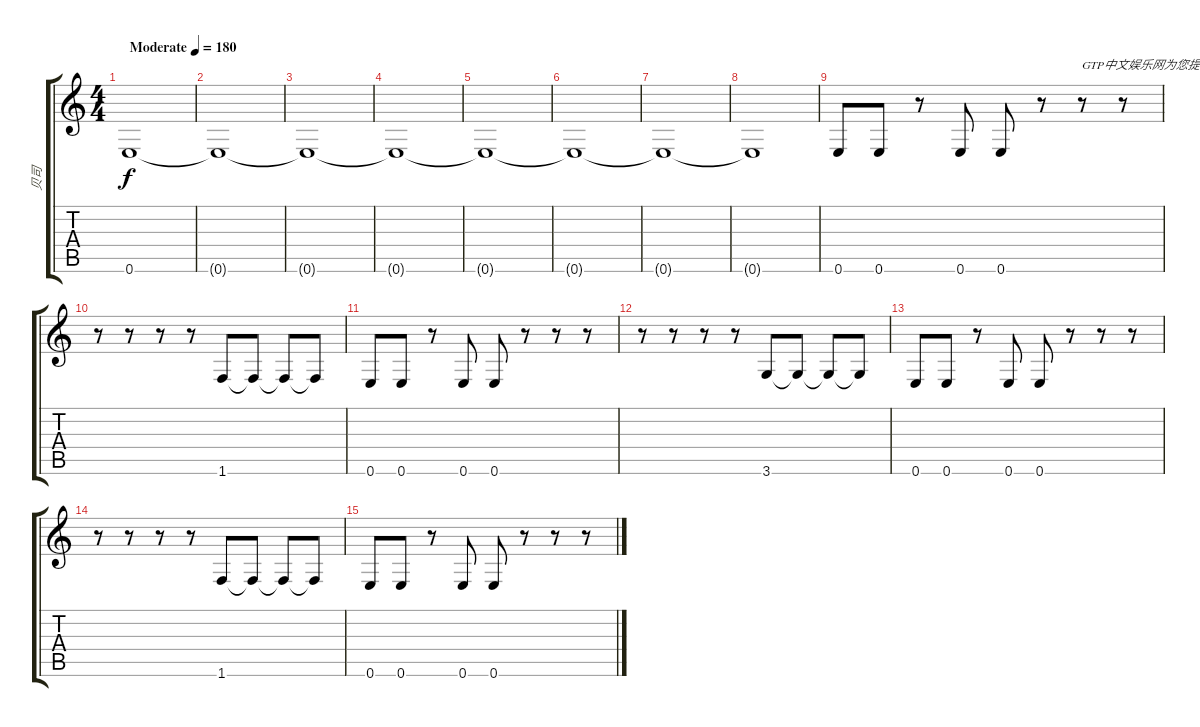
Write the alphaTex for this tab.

\track ("贝司" "贝司") {instrument electricbassfinger}
\staff {score tabs}
\tuning (E4 B3 G3 D3 A2 E2) {hide}
\ts (4 4)
\tempo (180 "Moderate")
\clef g2
\ks c
0.6.1{dy f instrument electricbassfinger} |
0.6{t}.1 |
0.6{t}.1 |
0.6{t}.1 |
0.6{t}.1 |
0.6{t}.1 |
0.6{t}.1 |
0.6{t}.1 |
0.6.8 0.6.8 r.8 0.6.8 0.6.8 r.8 r.8{txt "GTP中文娱乐网为您提供优秀的谱子"} r.8 |
r.8 r.8 r.8 r.8 1.6.8 1.6{t}.8 1.6{t}.8 1.6{t}.8 |
0.6.8 0.6.8 r.8 0.6.8 0.6.8 r.8 r.8 r.8 |
r.8 r.8 r.8 r.8 3.6.8 3.6{t}.8 3.6{t}.8 3.6{t}.8 |
0.6.8 0.6.8 r.8 0.6.8 0.6.8 r.8 r.8 r.8 |
r.8 r.8 r.8 r.8 1.6.8 1.6{t}.8 1.6{t}.8 1.6{t}.8 |
0.6.8 0.6.8 r.8 0.6.8 0.6.8 r.8 r.8 r.8
